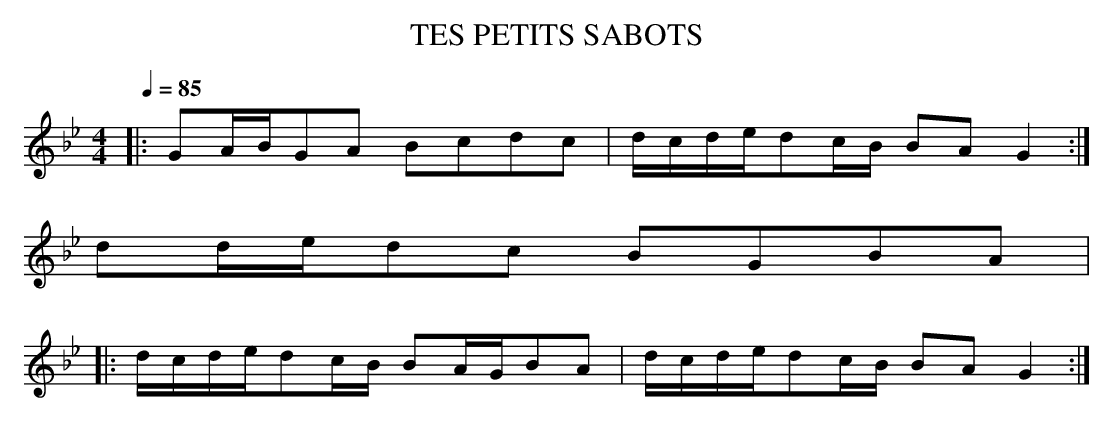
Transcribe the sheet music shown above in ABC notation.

X:1
T:TES PETITS SABOTS
M:4/4
L:1/8
Q:1/4=85
K:Bb
|:GA/2B/2GA Bcdc|d/2c/2d/2e/2dc/2B/2 BAG2:|
dd/2e/2dc BGBA|
|:d/2c/2d/2e/2dc/2B/2 BA/2G/2BA|d/2c/2d/2e/2dc/2B/2 BAG2:|
